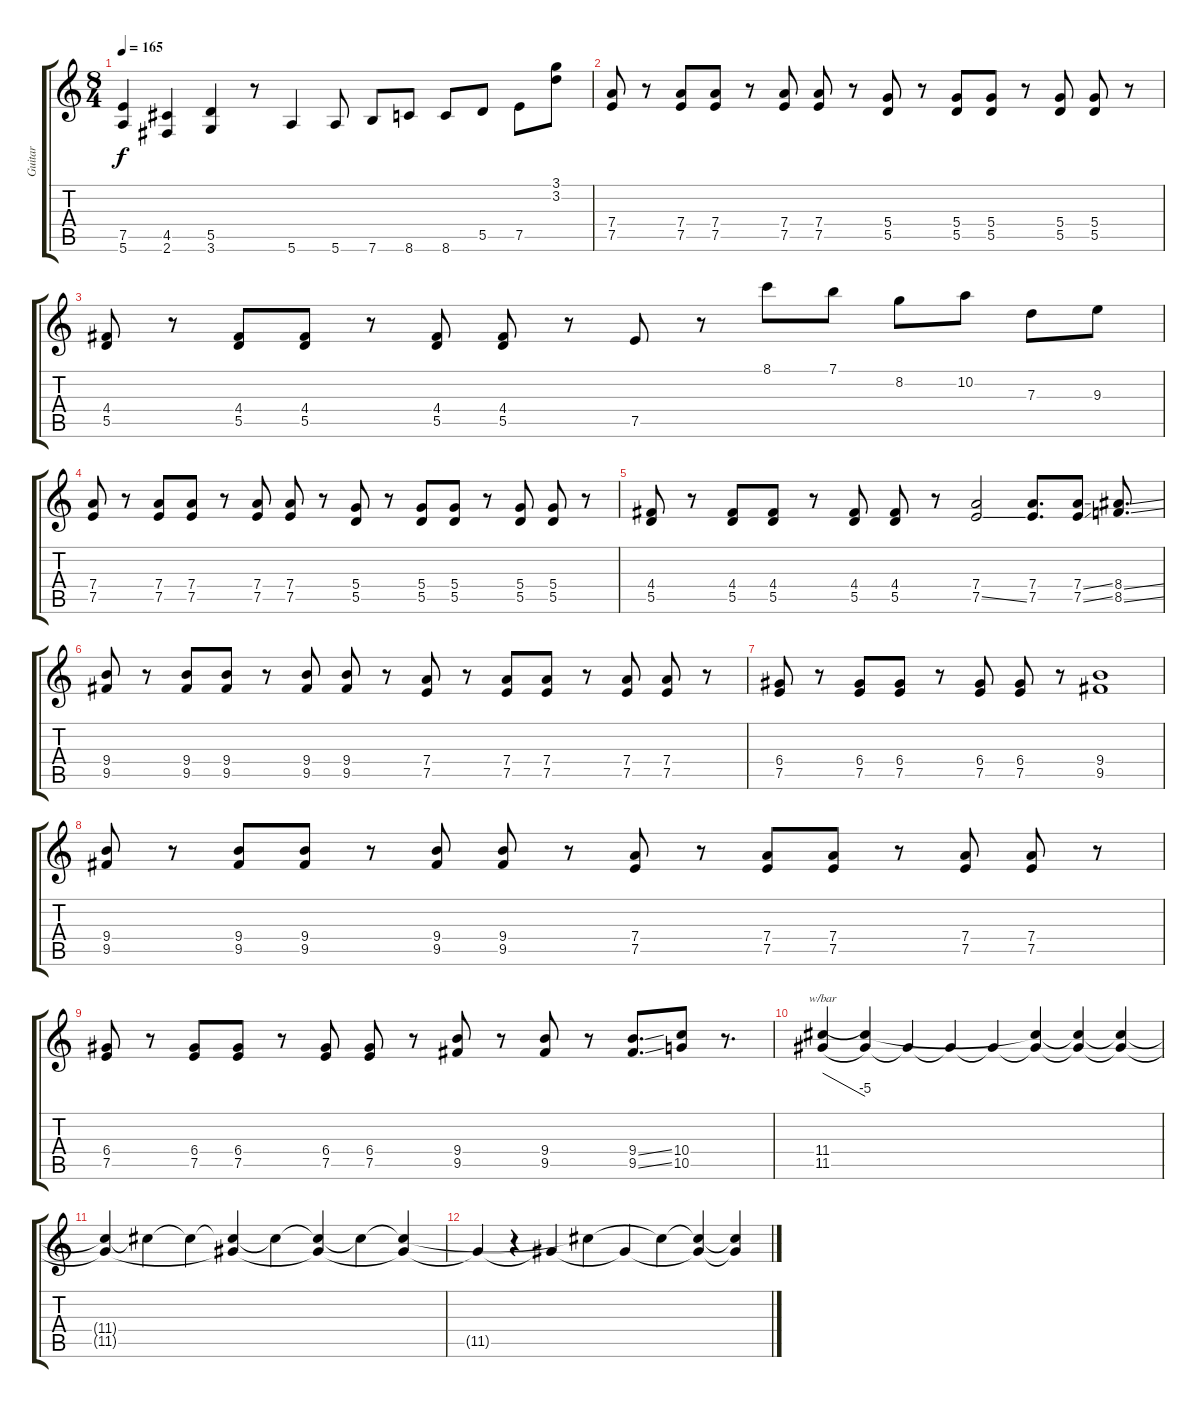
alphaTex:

\track ("Guitar" "Guitar") {instrument distortionguitar}
\staff {score tabs}
\tuning (E4 B3 G3 D3 A2 E2) {hide}
\ts (8 4)
\tempo 165
\clef g2
\ks c
(7.5 5.6).4{dy f} (4.5 2.6).4 (5.5 3.6).4 r.8 5.6.4 5.6.8 7.6.8 8.6.8 8.6.8 5.5.8 7.5.8 (3.1 3.2).8 |
(7.4 7.5).8 r.8 (7.4 7.5).8 (7.4 7.5).8 r.8 (7.4 7.5).8 (7.4 7.5).8 r.8 (5.4 5.5).8 r.8 (5.4 5.5).8 (5.4 5.5).8 r.8 (5.4 5.5).8 (5.4 5.5).8 r.8 |
(4.4 5.5).8 r.8 (4.4 5.5).8 (4.4 5.5).8 r.8 (4.4 5.5).8 (4.4 5.5).8 r.8 7.5.8 r.8 8.1.8 7.1.8 8.2.8 10.2.8 7.3.8 9.3.8 |
(7.4 7.5).8 r.8 (7.4 7.5).8 (7.4 7.5).8 r.8 (7.4 7.5).8 (7.4 7.5).8 r.8 (5.4 5.5).8 r.8 (5.4 5.5).8 (5.4 5.5).8 r.8 (5.4 5.5).8 (5.4 5.5).8 r.8 |
(4.4 5.5).8 r.8 (4.4 5.5).8 (4.4 5.5).8 r.8 (4.4 5.5).8 (4.4 5.5).8 r.8 (7.4 7.5{ss}).2 (7.4 7.5).8{d} (7.4{ss} 7.5{ss}).8 (8.4{ss} 8.5{ss}).8{d} |
(9.4 9.5).8 r.8 (9.4 9.5).8 (9.4 9.5).8 r.8 (9.4 9.5).8 (9.4 9.5).8 r.8 (7.4 7.5).8 r.8 (7.4 7.5).8 (7.4 7.5).8 r.8 (7.4 7.5).8 (7.4 7.5).8 r.8 |
(6.4 7.5).8 r.8 (6.4 7.5).8 (6.4 7.5).8 r.8 (6.4 7.5).8 (6.4 7.5).8 r.8 (9.4 9.5).1 |
(9.4 9.5).8 r.8 (9.4 9.5).8 (9.4 9.5).8 r.8 (9.4 9.5).8 (9.4 9.5).8 r.8 (7.4 7.5).8 r.8 (7.4 7.5).8 (7.4 7.5).8 r.8 (7.4 7.5).8 (7.4 7.5).8 r.8 |
(6.4 7.5).8 r.8 (6.4 7.5).8 (6.4 7.5).8 r.8 (6.4 7.5).8 (6.4 7.5).8 r.8 (9.4 9.5).8 r.8 (9.4 9.5).8 r.8 (9.4{ss} 9.5{ss}).8{d} (10.4 10.5).8 r.8{d} |
(11.4 11.5).4{tbe (dive default 0 0 60 -20) volume 7} (11.4{t} 11.5{t}).4 11.5{t}.4 11.5{t}.4 11.5{t}.4 (11.4{t} 11.5{t}).4 (11.4{t} 11.5{t}).4 (11.4{t} 11.5{t}).4 |
(11.4{t} 11.5{t}).4 11.4{t}.4 11.4{t}.4 (11.4{t} 11.5{t}).4 11.4{t}.4 (11.4{t} 11.5{t}).4 11.4{t}.4 (11.4{t} 11.5{t}).4 |
11.5{t}.4 r.4{volume 0} 11.5{t}.4 11.4{t}.4 11.5{t}.4 11.4{t}.4 (11.4{t} 11.5{t}).4 (11.4{t} 11.5{t}).4
